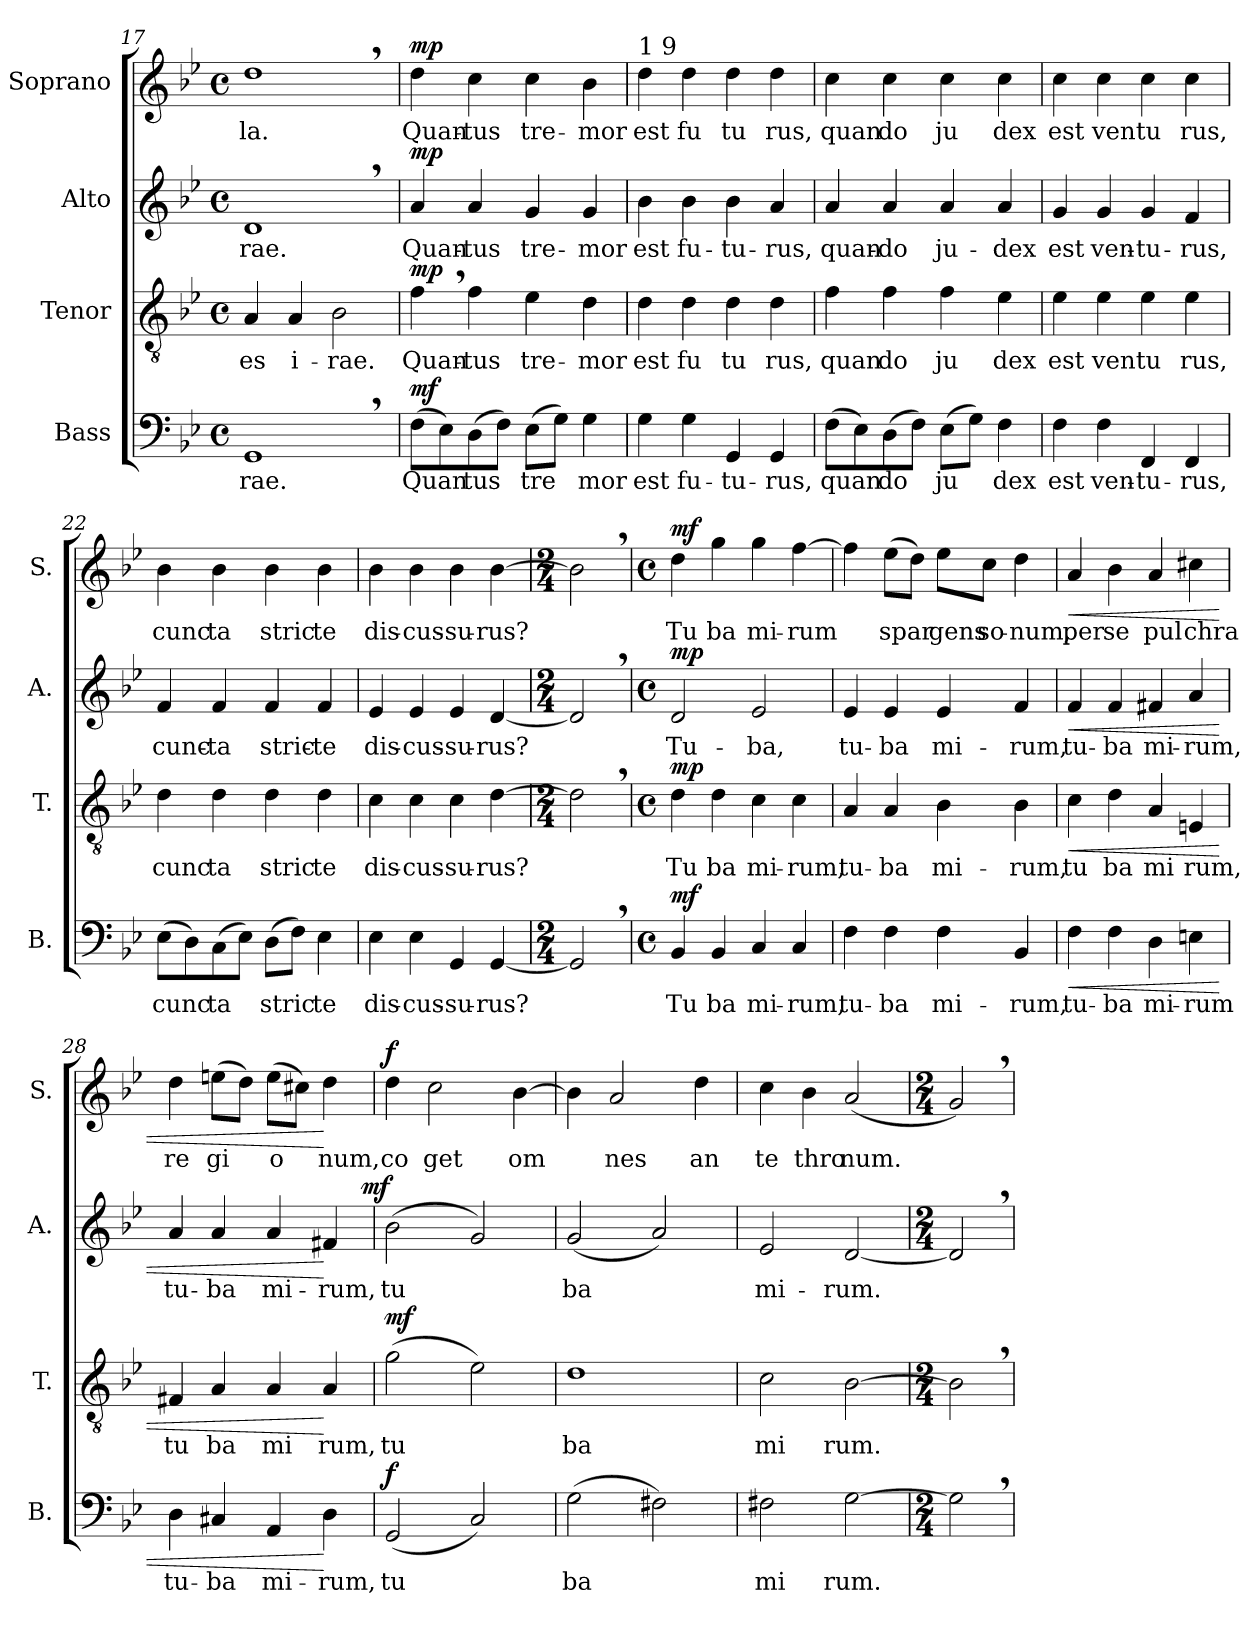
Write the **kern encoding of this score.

**kern	**text	**dynam	**kern	**text	**dynam	**kern	**text	**dynam	**kern	**text	**dynam
*part4	*part4	*part4	*part3	*part3	*part3	*part2	*part2	*part2	*part1	*part1	*part1
*staff4	*staff4	*staff4	*staff3	*staff3	*staff3	*staff2	*staff2	*staff2	*staff1	*staff1	*staff1
*I"Bass	*	*	*I"Tenor	*	*	*I"Alto	*	*	*I"Soprano	*	*
*I'B.	*	*	*I'T.	*	*	*I'A.	*	*	*I'S.	*	*
*clefF4	*	*	*clefGv2	*	*	*clefG2	*	*	*clefG2	*	*
*k[b-e-]	*	*	*k[b-e-]	*	*	*k[b-e-]	*	*	*k[b-e-]	*	*
*B-:	*	*	*B-:	*	*	*B-:	*	*	*B-:	*	*
*M4/4	*	*	*M4/4	*	*	*M4/4	*	*	*M4/4	*	*
*met(c)	*	*	*met(c)	*	*	*met(c)	*	*	*met(c)	*	*
=17	=17	=17	=17	=17	=17	=17	=17	=17	=17	=17	=17
!	!LO:LY:b:cj	!	!	!LO:LY:b:cj	!	!	!LO:LY:b:cj	!	!	!LO:LY:b:cj	!
1GG,>	-rae.	.	4A/	-es	.	1d,>	-rae.	.	1dd,>	-la.	.
!	!	!	!	!LO:LY:b:cj	!	!	!	!	!	!	!
.	.	.	4A/	i-	.	.	.	.	.	.	.
!	!	!	!	!LO:LY:b:cj	!	!	!	!	!	!	!
.	.	.	2B-\	-rae.	.	.	.	.	.	.	.
=18	=18	=18	=18	=18	=18	=18	=18	=18	=18	=18	=18
!	!LO:LY:b:cj	!LO:DY:a	!	!LO:LY:b:cj	!LO:DY:a	!	!LO:LY:b:cj	!LO:DY:a	!	!LO:LY:b:cj	!LO:DY:a
(>8F\L	Quan-	mf	4f,>\	Quan-	mp	4a/	Quan-	mp	4dd\	Quan-	mp
!	!LO:LY:b:cj	!	!	!	!	!	!	!	!	!	!
8E-\)	--	.	.	.	.	.	.	.	.	.	.
!	!LO:LY:b:cj	!	!	!LO:LY:b:cj	!	!	!LO:LY:b:cj	!	!	!LO:LY:b:cj	!
(>8D\	-tus	.	4f\	-tus	.	4a/	-tus	.	4cc\	-tus	.
!	!LO:LY:b:cj	!	!	!	!	!	!	!	!	!	!
8F\J)	.	.	.	.	.	.	.	.	.	.	.
!	!LO:LY:b:cj	!	!	!LO:LY:b:cj	!	!	!LO:LY:b:cj	!	!	!LO:LY:b:cj	!
(>8E-\L	tre-	.	4e-\	tre-	.	4g/	tre-	.	4cc\	tre-	.
!	!LO:LY:b:cj	!	!	!	!	!	!	!	!	!	!
8G\J)	--	.	.	.	.	.	.	.	.	.	.
!	!LO:LY:b:cj	!	!	!LO:LY:b:cj	!	!	!LO:LY:b:cj	!	!	!LO:LY:b:cj	!
4G\	-mor	.	4d\	-mor	.	4g/	-mor	.	4b-\	-mor	.
!!LO:PB:g=z
=19	=19	=19	=19	=19	=19	=19	=19	=19	=19	=19	=19
!	!	!	!	!	!	!	!	!	!LO:TX:a:t=1 9	!	!
!	!LO:LY:b:cj	!	!	!LO:LY:b:cj	!	!	!LO:LY:b:cj	!	!	!LO:LY:b:cj	!
4G\	est	.	4d\	est	.	4b-\	est	.	4dd\	est	.
!	!LO:LY:b:cj	!	!	!LO:LY:b:cj	!	!	!LO:LY:b:cj	!	!	!LO:LY:b:cj	!
4G\	fu-	.	4d\	fu	.	4b-\	fu-	.	4dd\	fu	.
!	!LO:LY:b:cj	!	!	!LO:LY:b:cj	!	!	!LO:LY:b:cj	!	!	!LO:LY:b:cj	!
4GG/	-tu-	.	4d\	tu	.	4b-\	-tu-	.	4dd\	tu	.
!	!LO:LY:b:cj	!	!	!LO:LY:b:cj	!	!	!LO:LY:b:cj	!	!	!LO:LY:b:cj	!
4GG/	-rus,	.	4d\	rus,	.	4a/	-rus,	.	4dd\	rus,	.
=20	=20	=20	=20	=20	=20	=20	=20	=20	=20	=20	=20
!	!LO:LY:b:cj	!	!	!LO:LY:b:cj	!	!	!LO:LY:b:cj	!	!	!LO:LY:b:cj	!
(>8F\L	quan-	.	4f\	quan	.	4a/	quan-	.	4cc\	quan	.
!	!LO:LY:b:cj	!	!	!	!	!	!	!	!	!	!
8E-\)	--	.	.	.	.	.	.	.	.	.	.
!	!LO:LY:b:cj	!	!	!LO:LY:b:cj	!	!	!LO:LY:b:cj	!	!	!LO:LY:b:cj	!
(>8D\	-do	.	4f\	do	.	4a/	-do	.	4cc\	do	.
!	!LO:LY:b:cj	!	!	!	!	!	!	!	!	!	!
8F\J)	.	.	.	.	.	.	.	.	.	.	.
!	!LO:LY:b:cj	!	!	!LO:LY:b:cj	!	!	!LO:LY:b:cj	!	!	!LO:LY:b:cj	!
(>8E-\L	ju-	.	4f\	ju	.	4a/	ju-	.	4cc\	ju	.
!	!LO:LY:b:cj	!	!	!	!	!	!	!	!	!	!
8G\J)	--	.	.	.	.	.	.	.	.	.	.
!	!LO:LY:b:cj	!	!	!LO:LY:b:cj	!	!	!LO:LY:b:cj	!	!	!LO:LY:b:cj	!
4F\	-dex	.	4e-\	dex	.	4a/	-dex	.	4cc\	dex	.
=21	=21	=21	=21	=21	=21	=21	=21	=21	=21	=21	=21
!	!LO:LY:b:cj	!	!	!LO:LY:b:cj	!	!	!LO:LY:b:cj	!	!	!LO:LY:b:cj	!
4F\	est	.	4e-\	est	.	4g/	est	.	4cc\	est	.
!	!LO:LY:b:cj	!	!	!LO:LY:b:cj	!	!	!LO:LY:b:cj	!	!	!LO:LY:b:cj	!
4F\	ven-	.	4e-\	ven	.	4g/	ven-	.	4cc\	ven	.
!	!LO:LY:b:cj	!	!	!LO:LY:b:cj	!	!	!LO:LY:b:cj	!	!	!LO:LY:b:cj	!
4FF/	-tu-	.	4e-\	tu	.	4g/	-tu-	.	4cc\	tu	.
!	!LO:LY:b:cj	!	!	!LO:LY:b:cj	!	!	!LO:LY:b:cj	!	!	!LO:LY:b:cj	!
4FF/	-rus,	.	4e-\	rus,	.	4f/	-rus,	.	4cc\	rus,	.
=22	=22	=22	=22	=22	=22	=22	=22	=22	=22	=22	=22
!	!LO:LY:b:cj	!	!	!LO:LY:b:cj	!	!	!LO:LY:b:cj	!	!	!LO:LY:b:cj	!
(>8E-\L	cunc-	.	4d\	cunc	.	4f/	cunc-	.	4b-\	cunc	.
!	!LO:LY:b:cj	!	!	!	!	!	!	!	!	!	!
8D\)	--	.	.	.	.	.	.	.	.	.	.
!	!LO:LY:b:cj	!	!	!LO:LY:b:cj	!	!	!LO:LY:b:cj	!	!	!LO:LY:b:cj	!
(>8C\	-ta	.	4d\	ta	.	4f/	-ta	.	4b-\	ta	.
!	!LO:LY:b:cj	!	!	!	!	!	!	!	!	!	!
8E-\J)	.	.	.	.	.	.	.	.	.	.	.
!	!LO:LY:b:cj	!	!	!LO:LY:b:cj	!	!	!LO:LY:b:cj	!	!	!LO:LY:b:cj	!
(>8D\L	stric-	.	4d\	stric	.	4f/	stric-	.	4b-\	stric	.
!	!LO:LY:b:cj	!	!	!	!	!	!	!	!	!	!
8F\J)	--	.	.	.	.	.	.	.	.	.	.
!	!LO:LY:b:cj	!	!	!LO:LY:b:cj	!	!	!LO:LY:b:cj	!	!	!LO:LY:b:cj	!
4E-\	-te	.	4d\	te	.	4f/	-te	.	4b-\	te	.
!!LO:PB:g=z
=23	=23	=23	=23	=23	=23	=23	=23	=23	=23	=23	=23
!	!LO:LY:b:cj	!	!	!LO:LY:b:cj	!	!	!LO:LY:b:cj	!	!	!LO:LY:b:cj	!
4E-\	dis-	.	4c\	dis-	.	4e-/	dis-	.	4b-\	dis-	.
!	!LO:LY:b:cj	!	!	!LO:LY:b:cj	!	!	!LO:LY:b:cj	!	!	!LO:LY:b:cj	!
4E-\	-cus-	.	4c\	-cus-	.	4e-/	-cus-	.	4b-\	-cus-	.
!	!LO:LY:b:cj	!	!	!LO:LY:b:cj	!	!	!LO:LY:b:cj	!	!	!LO:LY:b:cj	!
4GG/	-su-	.	4c\	-su-	.	4e-/	-su-	.	4b-\	-su-	.
!	!LO:LY:b:cj	!	!	!LO:LY:b:cj	!	!	!LO:LY:b:cj	!	!	!LO:LY:b:cj	!
[<4GG/	-rus?	.	[>4d\	-rus?	.	[<4d/	-rus?	.	[>4b-\	-rus?	.
=24	=24	=24	=24	=24	=24	=24	=24	=24	=24	=24	=24
*M2/4	*	*	*M2/4	*	*	*M2/4	*	*	*M2/4	*	*
!	!LO:LY:b:cj	!	!	!LO:LY:b:cj	!	!	!LO:LY:b:cj	!	!	!LO:LY:b:cj	!
2GG,>/]	.	.	2d,>\]	.	.	2d,>/]	.	.	2b-,>\]	.	.
=25	=25	=25	=25	=25	=25	=25	=25	=25	=25	=25	=25
*M4/4	*	*	*M4/4	*	*	*M4/4	*	*	*M4/4	*	*
*met(c)	*	*	*met(c)	*	*	*met(c)	*	*	*met(c)	*	*
!	!LO:LY:b:cj	!LO:DY:a	!	!LO:LY:b:cj	!LO:DY:a	!	!LO:LY:b:cj	!LO:DY:a	!	!LO:LY:b:cj	!LO:DY:a
4BB-/	Tu	mf	4d\	Tu	mp	2d/	Tu-	mp	4dd\	Tu	mf
!	!LO:LY:b:cj	!	!	!LO:LY:b:cj	!	!	!	!	!	!LO:LY:b:cj	!
4BB-/	ba	.	4d\	ba	.	.	.	.	4gg\	ba	.
!	!LO:LY:b:cj	!	!	!LO:LY:b:cj	!	!	!LO:LY:b:cj	!	!	!LO:LY:b:cj	!
4C/	mi-	.	4c\	mi-	.	2e-/	-ba,	.	4gg\	mi-	.
!	!LO:LY:b:cj	!	!	!LO:LY:b:cj	!	!	!	!	!	!LO:LY:b:cj	!
4C/	-rum,	.	4c\	-rum,	.	.	.	.	[>4ff\	-rum-	.
=26	=26	=26	=26	=26	=26	=26	=26	=26	=26	=26	=26
!	!LO:LY:b:cj	!	!	!LO:LY:b:cj	!	!	!LO:LY:b:cj	!	!	!LO:LY:b:cj	!
4F\	tu-	.	4A/	tu-	.	4e-/	tu-	.	4ff\]	--	.
!	!LO:LY:b:cj	!	!	!LO:LY:b:cj	!	!	!LO:LY:b:cj	!	!	!LO:LY:b:cj	!
4F\	-ba	.	4A/	-ba	.	4e-/	-ba	.	(>8ee-\L	-spar-	.
!	!	!	!	!	!	!	!	!	!	!LO:LY:b:cj	!
.	.	.	.	.	.	.	.	.	8dd\J)	--	.
!	!LO:LY:b:cj	!	!	!LO:LY:b:cj	!	!	!LO:LY:b:cj	!	!	!LO:LY:b:cj	!
4F\	mi-	.	4B-\	mi-	.	4e-/	mi-	.	8ee-\L	-gens	.
!	!	!	!	!	!	!	!	!	!	!LO:LY:b:cj	!
.	.	.	.	.	.	.	.	.	8cc\J	so-	.
!	!LO:LY:b:cj	!	!	!LO:LY:b:cj	!	!	!LO:LY:b:cj	!	!	!LO:LY:b:cj	!
4BB-/	-rum,	.	4B-\	-rum,	.	4f/	-rum,	.	4dd\	-num,	.
!!LO:PB:g=z
=27	=27	=27	=27	=27	=27	=27	=27	=27	=27	=27	=27
!	!LO:LY:b:cj	!LO:HP:b	!	!LO:LY:b:cj	!LO:HP:b	!	!LO:LY:b:cj	!LO:HP:b	!	!LO:LY:b:cj	!LO:HP:b
4F\	tu-	<	4c\	tu	<	4f/	tu-	<	4a/	per	<
!	!LO:LY:b:cj	!	!	!LO:LY:b:cj	!	!	!LO:LY:b:cj	!	!	!LO:LY:b:cj	!
4F\	-ba	.	4d\	ba	.	4f/	-ba	.	4b-\	se	.
!	!LO:LY:b:cj	!	!	!LO:LY:b:cj	!	!	!LO:LY:b:cj	!	!	!LO:LY:b:cj	!
4D\	mi-	.	4A/	mi	.	4f#X/	mi-	.	4a/	pul	.
!	!LO:LY:b:cj	!	!	!LO:LY:b:cj	!	!	!LO:LY:b:cj	!	!	!LO:LY:b:cj	!
4En\	-rum	.	4En/	rum,	.	4a/	-rum,	.	4cc#X\	chra	.
=28	=28	=28	=28	=28	=28	=28	=28	=28	=28	=28	=28
!	!LO:LY:b:cj	!	!	!LO:LY:b:cj	!	!	!LO:LY:b:cj	!	!	!LO:LY:b:cj	!
*	*	*	*	*	*	*^	*	*	*	*	*
4D\	tu-	.	4F#X/	tu	.	4a/	2ryy	tu-	.	4dd\	re	.
!	!LO:LY:b:cj	!	!	!LO:LY:b:cj	!	!	!	!LO:LY:b:cj	!	!	!LO:LY:b:cj	!
4C#X/	-ba	.	4A/	ba	.	4a/	.	-ba	.	(>8een\L	gi-	.
!	!	!	!	!	!	!	!	!	!	!	!LO:LY:b:cj	!
.	.	.	.	.	.	.	.	.	.	8dd\J)	--	.
!	!LO:LY:b:cj	!	!	!LO:LY:b:cj	!	!	!	!LO:LY:b:cj	!	!	!LO:LY:b:cj	!
4AA/	mi-	.	4A/	mi	.	4a/	4...ryy	mi-	.	(>8ee\L	-o-	.
!	!	!	!	!	!	!	!	!	!	!	!LO:LY:b:cj	!
.	.	.	.	.	.	.	.	.	.	8cc#X\J)	--	.
!	!LO:LY:b:cj	!	!	!LO:LY:b:cj	!	!	!	!LO:LY:b:cj	!	!	!LO:LY:b:cj	!
4D\	-rum,	[	4A/	rum,	[	4f#X/	.	-rum,	[	4dd\	-num,	[
!	!	!	!	!	!	!	!	!	!LO:DY:a	!	!	!
.	.	.	.	.	.	.	32ryy	.	mf	.	.	.
=29	=29	=29	=29	=29	=29	=29	=29	=29	=29	=29	=29	=29
!	!LO:LY:b:cj	!LO:DY:a	!	!LO:LY:b:cj	!LO:DY:a	!	!	!LO:LY:b:cj	!	!	!LO:LY:b:cj	!LO:DY:a
*	*	*	*	*	*	*v	*v	*	*	*	*	*
(>2GG/	tu-	f	(>2g\	tu-	mf	(>2b-\	tu-	.	4dd\	co	f
!	!	!	!	!	!	!	!	!	!	!LO:LY:b:cj	!
.	.	.	.	.	.	.	.	.	2cc\	get	.
!	!LO:LY:b:cj	!	!	!LO:LY:b:cj	!	!	!LO:LY:b:cj	!	!	!	!
2C/)	--	.	2e-\)	--	.	2g/)	--	.	.	.	.
!	!	!	!	!	!	!	!	!	!	!LO:LY:b:cj	!
.	.	.	.	.	.	.	.	.	[>4b-\	om-	.
=30	=30	=30	=30	=30	=30	=30	=30	=30	=30	=30	=30
!	!LO:LY:b:cj	!	!	!LO:LY:b:cj	!	!	!LO:LY:b:cj	!	!	!LO:LY:b:cj	!
(>2G\	-ba	.	1d	-ba	.	(>2g/	-ba	.	4b-\]	--	.
!	!	!	!	!	!	!	!	!	!	!LO:LY:b:cj	!
.	.	.	.	.	.	.	.	.	2a/	-nes	.
!	!LO:LY:b:cj	!	!	!	!	!	!LO:LY:b:cj	!	!	!	!
2F#X\)	.	.	.	.	.	2a/)	.	.	.	.	.
!	!	!	!	!	!	!	!	!	!	!LO:LY:b:cj	!
.	.	.	.	.	.	.	.	.	4dd\	an	.
=31	=31	=31	=31	=31	=31	=31	=31	=31	=31	=31	=31
!	!LO:LY:b:cj	!	!	!LO:LY:b:cj	!	!	!LO:LY:b:cj	!	!	!LO:LY:b:cj	!
2F#X\	mi	.	2c\	mi	.	2e-/	mi-	.	4cc\	te	.
!	!	!	!	!	!	!	!	!	!	!LO:LY:b:cj	!
.	.	.	.	.	.	.	.	.	4b-\	thro	.
!	!LO:LY:b:cj	!	!	!LO:LY:b:cj	!	!	!LO:LY:b:cj	!	!	!LO:LY:b:cj	!
[>2G\	rum.	.	[>2B-\	rum.	.	[>2d/	-rum.	.	(>2a/	num.	.
!!LO:PB:g=z
=32	=32	=32	=32	=32	=32	=32	=32	=32	=32	=32	=32
*M2/4	*	*	*M2/4	*	*	*M2/4	*	*	*M2/4	*	*
!	!LO:LY:b:cj	!	!	!LO:LY:b:cj	!	!	!LO:LY:b:cj	!	!	!LO:LY:b:cj	!
2G,>\]	.	.	2B-,>\]	.	.	2d,>/]	.	.	2g,>/)	.	.
=	=	=	=	=	=	=	=	=	=	=	=
*-	*-	*-	*-	*-	*-	*-	*-	*-	*-	*-	*-
